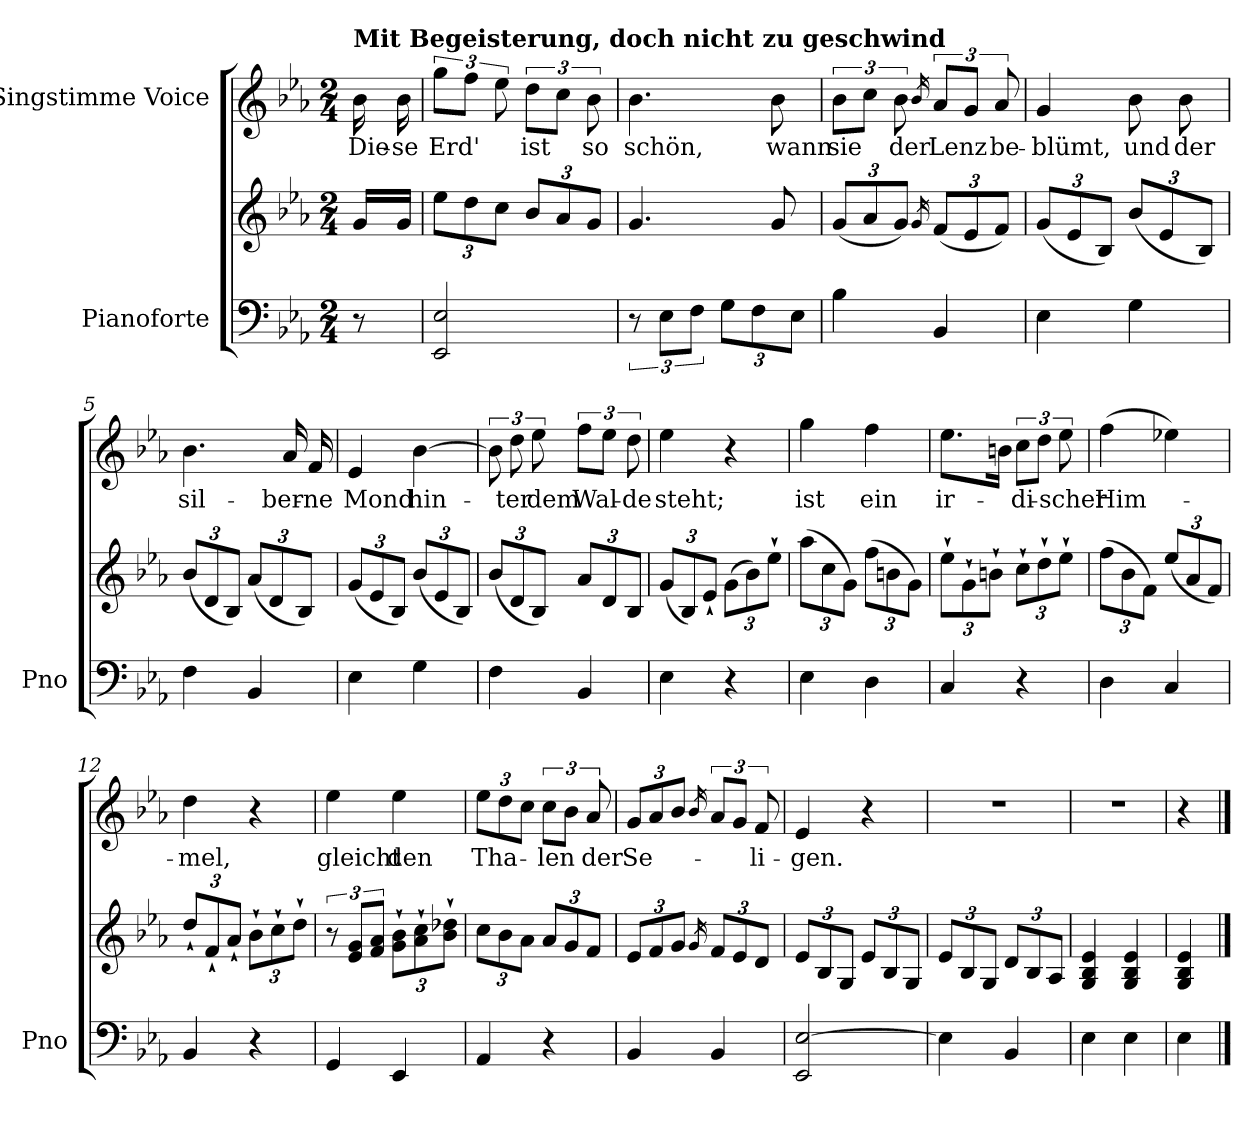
**kern	**kern	**kern	**text
*part2	*part2	*part1	*part1
*staff3	*staff2	*staff1	*staff1
*I"Pianoforte	*	*I"Singstimme Voice	*
*I'Pno	*	*	*
*clefF4	*clefG2	*clefG2	*
*k[b-e-a-]	*k[b-e-a-]	*k[b-e-a-]	*
*M2/4	*M2/4	*M2/4	*
=	=	=	=
!	!	!LO:TX:a:B:t=Mit Begeisterung, doch nicht zu geschwind	!
8r	16g/LL	16b-\	Die-
.	16g/JJ	16b-\	-se
=1	=1	=1	=1
2EE-/ 2E-/	12ee-\L	12gg\L	Erd'
.	12dd\	12ff\J	.
.	12cc\J	12ee-\	.
*	*Xbrackettup	*	*
.	12b-/L	12dd\L	ist
.	12a-/	12cc\J	.
.	12g/J	12b-\	so
=2	=2	=2	=2
12r	4.g/	4.b-\	schön,
12E-\L	.	.	.
12F\J	.	.	.
*Xbrackettup	*	*	*
12G\L	.	.	.
12F\	.	.	.
.	8g/	8b-\	wann
12E-\J	.	.	.
=3	=3	=3	=3
4B-\	(12g/L	12b-\L	sie
.	12a-/	12cc\J	.
.	12g/J)	12b-\	der
.	16qg/	16qb-/	.
*	*brackettup	*	*
4BB-/	(12f/L	12a-/L	Lenz
.	12e-/	12g/J	.
.	12f/J)	12a-/	be-
=4	=4	=4	=4
*	*Xbrackettup	*	*
4E-\	(12g/L	4g/	-blümt,
.	12e-/	.	.
.	12B-/J)	.	.
4G\	(12b-/L	8b-\	und
.	12e-/	.	.
.	.	8b-\	der
.	12B-/J)	.	.
=5	=5	=5	=5
4F\	(12b-/L	4.b-\	sil-
.	12d/	.	.
.	12B-/J)	.	.
4BB-/	(12a-/L	.	.
.	12d/	.	.
.	.	16a-/	-ber-
.	12B-/J)	.	.
.	.	16f/	-ne
=6	=6	=6	=6
4E-\	(12g/L	4e-/	Mond
.	12e-/	.	.
.	12B-/J)	.	.
4G\	(12b-/L	[4b-\	hin-
.	12e-/	.	.
.	12B-/J)	.	.
=7	=7	=7	=7
4F\	(12b-/L	12b-\]	.
.	12d/	12dd\	-ter
.	12B-/J)	12ee-\	dem
4BB-/	12a-/L	12ff\L	Wal-
.	12d/	12ee-\J	.
.	12B-/J	12dd\	-de
=8	=8	=8	=8
4E-\	(12g/L	4ee-\	steht;
.	12B-/)	.	.
.	12e-`/J	.	.
4r	(12g\L	4r	.
.	12b-\)	.	.
.	12ee-`\J	.	.
=9	=9	=9	=9
4E-\	(12aa-\L	4gg\	ist
.	12cc\	.	.
.	12g\J)	.	.
4D\	(12ff\L	4ff\	ein
.	12bn\	.	.
.	12g\J)	.	.
=10	=10	=10	=10
4C/	12ee-`\L	8.ee-\L	ir-
.	12g`\	.	.
.	12bn`\J	.	.
.	.	16bn\Jk	.
4r	12cc`\L	12cc\L	-di-
.	12dd`\	12dd\J	.
.	12ee-`\J	12ee-\	-scher
=11	=11	=11	=11
4D\	(12ff\L	(4ff\	Him-
.	12b-\	.	.
.	12f\J)	.	.
4C/	(12ee-/L	4ee-X\)	.
.	12a-/	.	.
.	12f/J)	.	.
=12	=12	=12	=12
4BB-/	12dd`/L	4dd\	-mel,
.	12f`/	.	.
.	12a-`/J	.	.
4r	12b-`\L	4r	.
.	12cc`\	.	.
.	12dd`\J	.	.
=13	=13	=13	=13
*	*brackettup	*	*
4GG/	12r	4ee-\	gleicht
.	12e-/ 12g/L	.	.
.	12f/ 12a-/J	.	.
*	*Xbrackettup	*	*
4EE-/	12g\` 12b-\`L	4ee-\	den
.	12a-\` 12cc\`	.	.
.	12b-\` 12dd-X\`J	.	.
=14	=14	=14	=14
4AA-/	12cc\L	12ee-\L	Tha-
.	12b-\	12dd\	.
.	12a-\J	12cc\J	.
4r	12a-/L	12cc\L	-len
.	12g/	12b-\J	.
.	12f/J	12a-/	der
=15	=15	=15	=15
*	*	*Xbrackettup	*
4BB-/	12e-/L	12g/L	Se-
.	12f/	12a-/	.
.	12g/J	12b-/J	.
.	16qg/	16qb-/	.
*	*	*brackettup	*
4BB-/	12f/L	12a-/L	.
.	12e-/	12g/J	.
.	12d/J	12f/	-li-
=16	=16	=16	=16
2EE-/ [2E-/	12e-/L	4e-/	-gen.
.	12B-/	.	.
.	12G/J	.	.
.	12e-/L	4r	.
.	12B-/	.	.
.	12G/J	.	.
=17	=17	=17	=17
4E-\]	12e-/L	2r	.
.	12B-/	.	.
.	12G/J	.	.
4BB-/	12d/L	.	.
.	12B-/	.	.
.	12A-/J	.	.
=18	=18	=18	=18
4E-\	4G/ 4B-/ 4e-/	2r	.
4E-\	4G/ 4B-/ 4e-/	.	.
=19	=19	=19	=19
4E-\	4G/ 4B-/ 4e-/	4r	.
==	==	==	==
*-	*-	*-	*-
